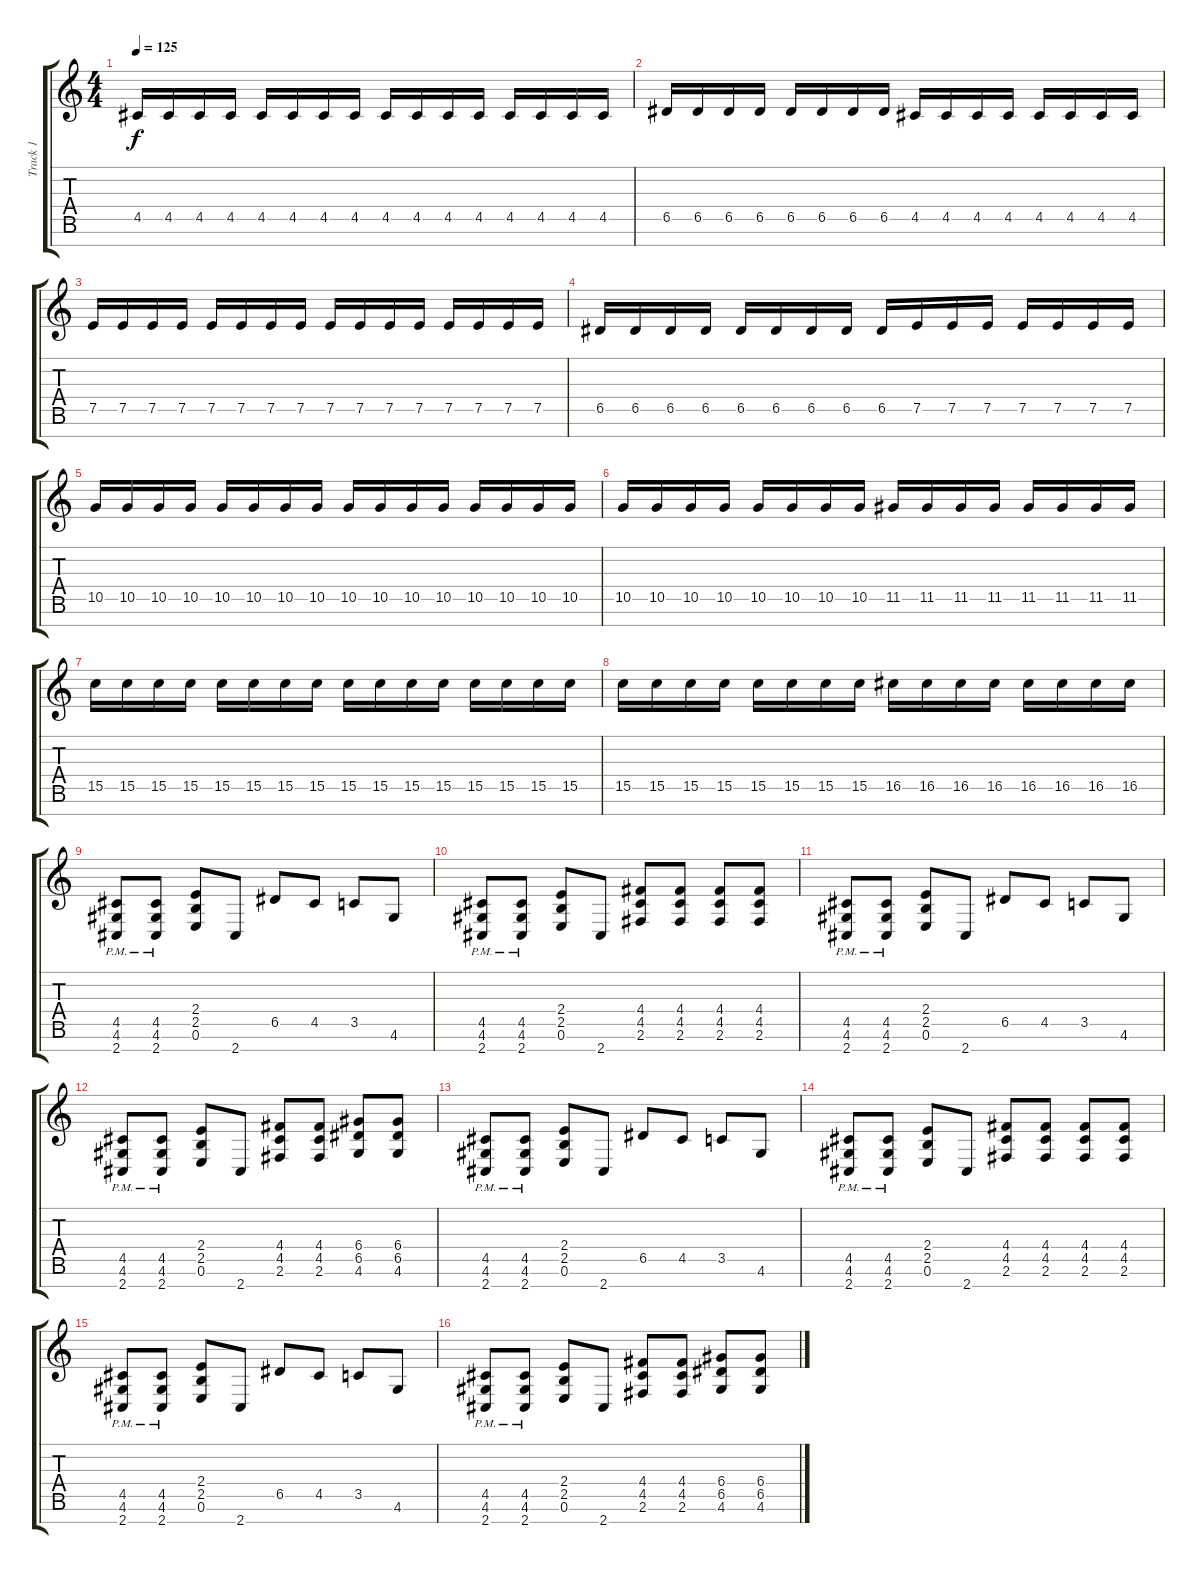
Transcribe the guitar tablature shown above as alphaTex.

\track ("Track 1" "Track 1") {instrument distortionguitar}
\staff {score tabs}
\tuning (E4 B3 G3 D3 A2 E2 B1) {hide}
\ts (4 4)
\tempo 125
\clef g2
\ks c
4.5.16{dy f} 4.5.16 4.5.16 4.5.16 4.5.16 4.5.16 4.5.16 4.5.16 4.5.16 4.5.16 4.5.16 4.5.16 4.5.16 4.5.16 4.5.16 4.5.16 |
6.5.16 6.5.16 6.5.16 6.5.16 6.5.16 6.5.16 6.5.16 6.5.16 4.5.16 4.5.16 4.5.16 4.5.16 4.5.16 4.5.16 4.5.16 4.5.16 |
7.5.16 7.5.16 7.5.16 7.5.16 7.5.16 7.5.16 7.5.16 7.5.16 7.5.16 7.5.16 7.5.16 7.5.16 7.5.16 7.5.16 7.5.16 7.5.16 |
6.5.16 6.5.16 6.5.16 6.5.16 6.5.16 6.5.16 6.5.16 6.5.16 6.5.16 7.5.16 7.5.16 7.5.16 7.5.16 7.5.16 7.5.16 7.5.16 |
10.5.16 10.5.16 10.5.16 10.5.16 10.5.16 10.5.16 10.5.16 10.5.16 10.5.16 10.5.16 10.5.16 10.5.16 10.5.16 10.5.16 10.5.16 10.5.16 |
10.5.16 10.5.16 10.5.16 10.5.16 10.5.16 10.5.16 10.5.16 10.5.16 11.5.16 11.5.16 11.5.16 11.5.16 11.5.16 11.5.16 11.5.16 11.5.16 |
15.5.16 15.5.16 15.5.16 15.5.16 15.5.16 15.5.16 15.5.16 15.5.16 15.5.16 15.5.16 15.5.16 15.5.16 15.5.16 15.5.16 15.5.16 15.5.16 |
15.5.16 15.5.16 15.5.16 15.5.16 15.5.16 15.5.16 15.5.16 15.5.16 16.5.16 16.5.16 16.5.16 16.5.16 16.5.16 16.5.16 16.5.16 16.5.16 |
(4.5{pm} 4.6{pm} 2.7{pm}).8 (4.5{pm} 4.6{pm} 2.7{pm}).8 (2.4 2.5 0.6).8 2.7.8 6.5.8 4.5.8 3.5.8 4.6.8 |
(4.5{pm} 4.6{pm} 2.7{pm}).8 (4.5{pm} 4.6{pm} 2.7{pm}).8 (2.4 2.5 0.6).8 2.7.8 (4.4 4.5 2.6).8 (4.4 4.5 2.6).8 (4.4 4.5 2.6).8 (4.4 4.5 2.6).8 |
(4.5{pm} 4.6{pm} 2.7{pm}).8 (4.5{pm} 4.6{pm} 2.7{pm}).8 (2.4 2.5 0.6).8 2.7.8 6.5.8 4.5.8 3.5.8 4.6.8 |
(4.5{pm} 4.6{pm} 2.7{pm}).8 (4.5{pm} 4.6{pm} 2.7{pm}).8 (2.4 2.5 0.6).8 2.7.8 (4.4 4.5 2.6).8 (4.4 4.5 2.6).8 (6.4 6.5 4.6).8 (6.4 6.5 4.6).8 |
(4.5{pm} 4.6{pm} 2.7{pm}).8 (4.5{pm} 4.6{pm} 2.7{pm}).8 (2.4 2.5 0.6).8 2.7.8 6.5.8 4.5.8 3.5.8 4.6.8 |
(4.5{pm} 4.6{pm} 2.7{pm}).8 (4.5{pm} 4.6{pm} 2.7{pm}).8 (2.4 2.5 0.6).8 2.7.8 (4.4 4.5 2.6).8 (4.4 4.5 2.6).8 (4.4 4.5 2.6).8 (4.4 4.5 2.6).8 |
(4.5{pm} 4.6{pm} 2.7{pm}).8 (4.5{pm} 4.6{pm} 2.7{pm}).8 (2.4 2.5 0.6).8 2.7.8 6.5.8 4.5.8 3.5.8 4.6.8 |
(4.5{pm} 4.6{pm} 2.7{pm}).8 (4.5{pm} 4.6{pm} 2.7{pm}).8 (2.4 2.5 0.6).8 2.7.8 (4.4 4.5 2.6).8 (4.4 4.5 2.6).8 (6.4 6.5 4.6).8 (6.4 6.5 4.6).8
